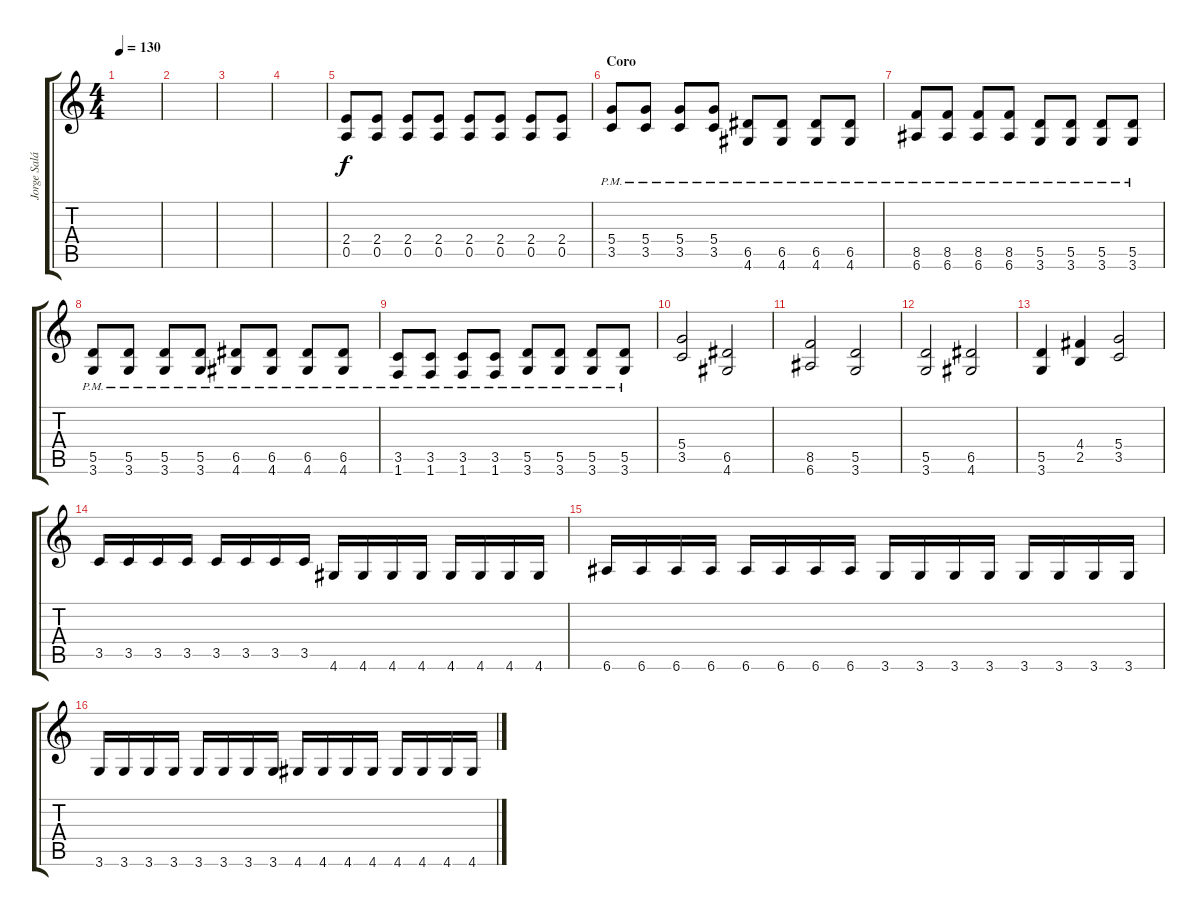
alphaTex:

\track ("Jorge Salán" "Jorge Salá") {instrument distortionguitar}
\staff {score tabs}
\tuning (E4 B3 G3 D3 A2 E2) {hide}
\ts (4 4)
\tempo 130
\clef g2
\ks c
|
|
|
|
(2.4 0.5).8{volume 7} (2.4 0.5).8 (2.4 0.5).8 (2.4 0.5).8 (2.4 0.5).8 (2.4 0.5).8 (2.4 0.5).8 (2.4 0.5).8 |
\section ("" "Coro")
(5.4{pm} 3.5).8{volume 12} (5.4{pm} 3.5).8 (5.4{pm} 3.5).8 (5.4{pm} 3.5).8 (6.5{pm} 4.6).8 (6.5{pm} 4.6).8 (6.5{pm} 4.6).8 (6.5{pm} 4.6).8 |
(8.5{pm} 6.6).8 (8.5{pm} 6.6).8 (8.5{pm} 6.6).8 (8.5{pm} 6.6).8 (5.5{pm} 3.6).8 (5.5{pm} 3.6).8 (5.5{pm} 3.6).8 (5.5{pm} 3.6).8 |
(5.5{pm} 3.6).8 (5.5{pm} 3.6).8 (5.5{pm} 3.6).8 (5.5{pm} 3.6).8 (6.5{pm} 4.6).8 (6.5{pm} 4.6).8 (6.5{pm} 4.6).8 (6.5{pm} 4.6).8 |
(3.5{pm} 1.6).8 (3.5{pm} 1.6).8 (3.5{pm} 1.6).8 (3.5{pm} 1.6).8 (5.5{pm} 3.6).8 (5.5{pm} 3.6).8 (5.5{pm} 3.6).8 (5.5{pm} 3.6).8 |
(5.4 3.5).2 (6.5 4.6).2 |
(8.5 6.6).2 (5.5 3.6).2 |
(5.5 3.6).2 (6.5 4.6).2 |
(5.5 3.6).4 (4.4 2.5).4 (5.4 3.5).2 |
3.5.16 3.5.16 3.5.16 3.5.16 3.5.16 3.5.16 3.5.16 3.5.16 4.6.16 4.6.16 4.6.16 4.6.16 4.6.16 4.6.16 4.6.16 4.6.16 |
6.6.16 6.6.16 6.6.16 6.6.16 6.6.16 6.6.16 6.6.16 6.6.16 3.6.16 3.6.16 3.6.16 3.6.16 3.6.16 3.6.16 3.6.16 3.6.16 |
3.6.16 3.6.16 3.6.16 3.6.16 3.6.16 3.6.16 3.6.16 3.6.16 4.6.16 4.6.16 4.6.16 4.6.16 4.6.16 4.6.16 4.6.16 4.6.16
